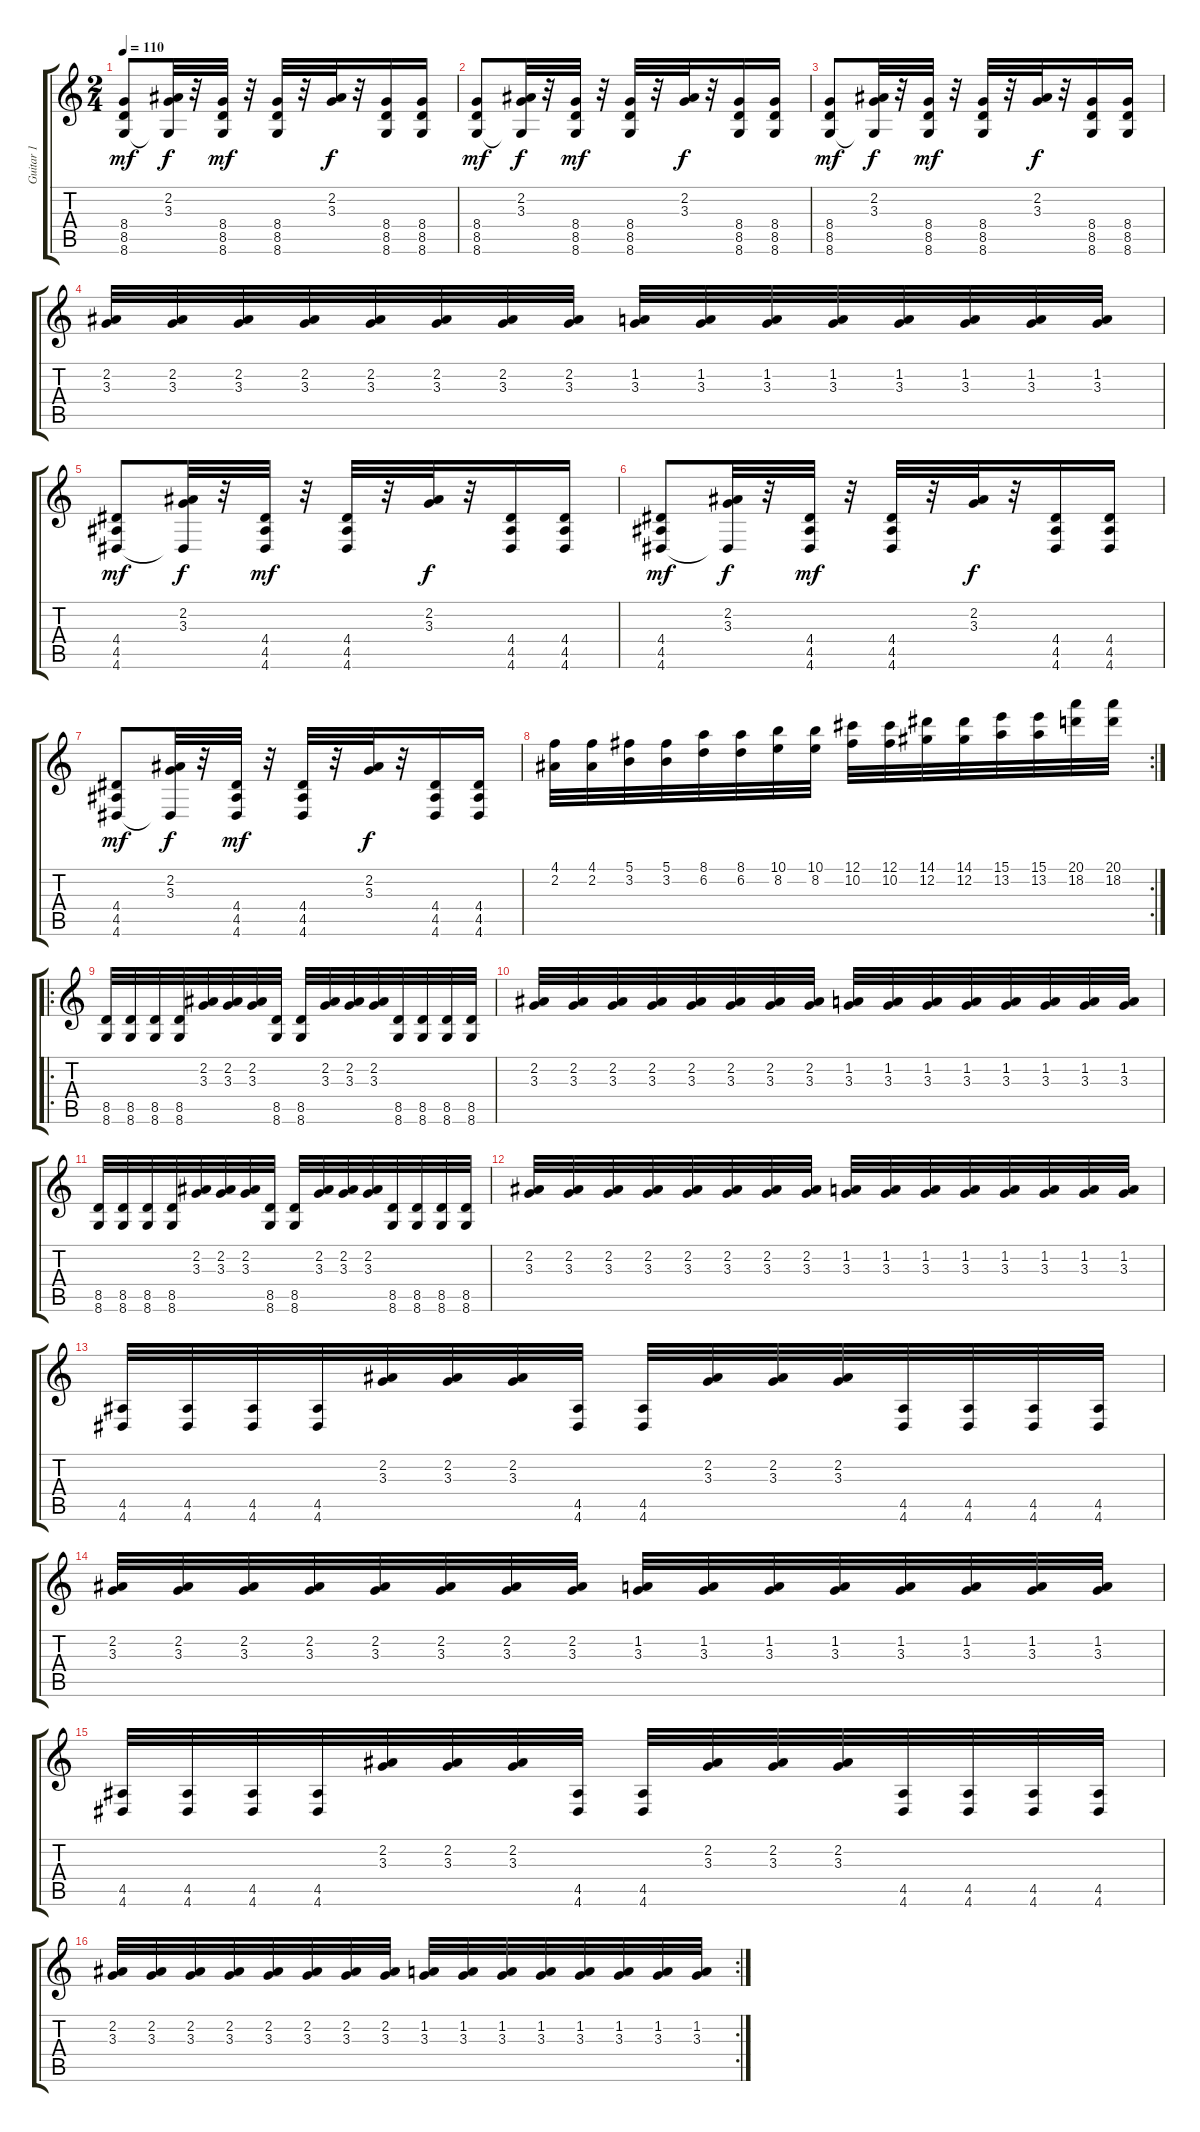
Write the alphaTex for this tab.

\track ("Guitar 1" "Guitar 1") {instrument distortionguitar}
\staff {score tabs}
\tuning (Db4 Ab3 E3 B2 Gb2 B1) {hide}
\ts (2 4)
\tempo 110
\clef g2
\ks c
(8.4 8.5 8.6).8{dy mf} (2.2 3.3 8.6{t}).32{dy f} r.32 (8.4 8.5 8.6).32{dy mf} r.32 (8.4 8.5 8.6).32 r.32 (2.2 3.3).32{dy f} r.32 (8.4 8.5 8.6).16 (8.4 8.5 8.6).16 |
(8.4 8.5 8.6).8{dy mf} (2.2 3.3 8.6{t}).32{dy f} r.32 (8.4 8.5 8.6).32{dy mf} r.32 (8.4 8.5 8.6).32 r.32 (2.2 3.3).32{dy f} r.32 (8.4 8.5 8.6).16 (8.4 8.5 8.6).16 |
(8.4 8.5 8.6).8{dy mf} (2.2 3.3 8.6{t}).32{dy f} r.32 (8.4 8.5 8.6).32{dy mf} r.32 (8.4 8.5 8.6).32 r.32 (2.2 3.3).32{dy f} r.32 (8.4 8.5 8.6).16 (8.4 8.5 8.6).16 |
(2.2 3.3).32 (2.2 3.3).32 (2.2 3.3).32 (2.2 3.3).32 (2.2 3.3).32 (2.2 3.3).32 (2.2 3.3).32 (2.2 3.3).32 (1.2 3.3).32 (1.2 3.3).32 (1.2 3.3).32 (1.2 3.3).32 (1.2 3.3).32 (1.2 3.3).32 (1.2 3.3).32 (1.2 3.3).32 |
(4.4 4.5 4.6).8{dy mf} (2.2 3.3 4.6{t}).32{dy f} r.32 (4.4 4.5 4.6).32{dy mf} r.32 (4.4 4.5 4.6).32 r.32 (2.2 3.3).32{dy f} r.32 (4.4 4.5 4.6).16 (4.4 4.5 4.6).16 |
(4.4 4.5 4.6).8{dy mf} (2.2 3.3 4.6{t}).32{dy f} r.32 (4.4 4.5 4.6).32{dy mf} r.32 (4.4 4.5 4.6).32 r.32 (2.2 3.3).32{dy f} r.32 (4.4 4.5 4.6).16 (4.4 4.5 4.6).16 |
(4.4 4.5 4.6).8{dy mf} (2.2 3.3 4.6{t}).32{dy f} r.32 (4.4 4.5 4.6).32{dy mf} r.32 (4.4 4.5 4.6).32 r.32 (2.2 3.3).32{dy f} r.32 (4.4 4.5 4.6).16 (4.4 4.5 4.6).16 |
\rc 2
(4.1 2.2).32 (4.1 2.2).32 (5.1 3.2).32 (5.1 3.2).32 (8.1 6.2).32 (8.1 6.2).32 (10.1 8.2).32 (10.1 8.2).32 (12.1 10.2).32 (12.1 10.2).32 (14.1 12.2).32 (14.1 12.2).32 (15.1 13.2).32 (15.1 13.2).32 (20.1 18.2).32 (20.1 18.2).32 |
\ro
(8.5 8.6).32 (8.5 8.6).32 (8.5 8.6).32 (8.5 8.6).32 (2.2 3.3).32 (2.2 3.3).32 (2.2 3.3).32 (8.5 8.6).32 (8.5 8.6).32 (2.2 3.3).32 (2.2 3.3).32 (2.2 3.3).32 (8.5 8.6).32 (8.5 8.6).32 (8.5 8.6).32 (8.5 8.6).32 |
(2.2 3.3).32 (2.2 3.3).32 (2.2 3.3).32 (2.2 3.3).32 (2.2 3.3).32 (2.2 3.3).32 (2.2 3.3).32 (2.2 3.3).32 (1.2 3.3).32 (1.2 3.3).32 (1.2 3.3).32 (1.2 3.3).32 (1.2 3.3).32 (1.2 3.3).32 (1.2 3.3).32 (1.2 3.3).32 |
(8.5 8.6).32 (8.5 8.6).32 (8.5 8.6).32 (8.5 8.6).32 (2.2 3.3).32 (2.2 3.3).32 (2.2 3.3).32 (8.5 8.6).32 (8.5 8.6).32 (2.2 3.3).32 (2.2 3.3).32 (2.2 3.3).32 (8.5 8.6).32 (8.5 8.6).32 (8.5 8.6).32 (8.5 8.6).32 |
(2.2 3.3).32 (2.2 3.3).32 (2.2 3.3).32 (2.2 3.3).32 (2.2 3.3).32 (2.2 3.3).32 (2.2 3.3).32 (2.2 3.3).32 (1.2 3.3).32 (1.2 3.3).32 (1.2 3.3).32 (1.2 3.3).32 (1.2 3.3).32 (1.2 3.3).32 (1.2 3.3).32 (1.2 3.3).32 |
(4.5 4.6).32 (4.5 4.6).32 (4.5 4.6).32 (4.5 4.6).32 (2.2 3.3).32 (2.2 3.3).32 (2.2 3.3).32 (4.5 4.6).32 (4.5 4.6).32 (2.2 3.3).32 (2.2 3.3).32 (2.2 3.3).32 (4.5 4.6).32 (4.5 4.6).32 (4.5 4.6).32 (4.5 4.6).32 |
(2.2 3.3).32 (2.2 3.3).32 (2.2 3.3).32 (2.2 3.3).32 (2.2 3.3).32 (2.2 3.3).32 (2.2 3.3).32 (2.2 3.3).32 (1.2 3.3).32 (1.2 3.3).32 (1.2 3.3).32 (1.2 3.3).32 (1.2 3.3).32 (1.2 3.3).32 (1.2 3.3).32 (1.2 3.3).32 |
(4.5 4.6).32 (4.5 4.6).32 (4.5 4.6).32 (4.5 4.6).32 (2.2 3.3).32 (2.2 3.3).32 (2.2 3.3).32 (4.5 4.6).32 (4.5 4.6).32 (2.2 3.3).32 (2.2 3.3).32 (2.2 3.3).32 (4.5 4.6).32 (4.5 4.6).32 (4.5 4.6).32 (4.5 4.6).32 |
\rc 2
(2.2 3.3).32 (2.2 3.3).32 (2.2 3.3).32 (2.2 3.3).32 (2.2 3.3).32 (2.2 3.3).32 (2.2 3.3).32 (2.2 3.3).32 (1.2 3.3).32 (1.2 3.3).32 (1.2 3.3).32 (1.2 3.3).32 (1.2 3.3).32 (1.2 3.3).32 (1.2 3.3).32 (1.2 3.3).32
